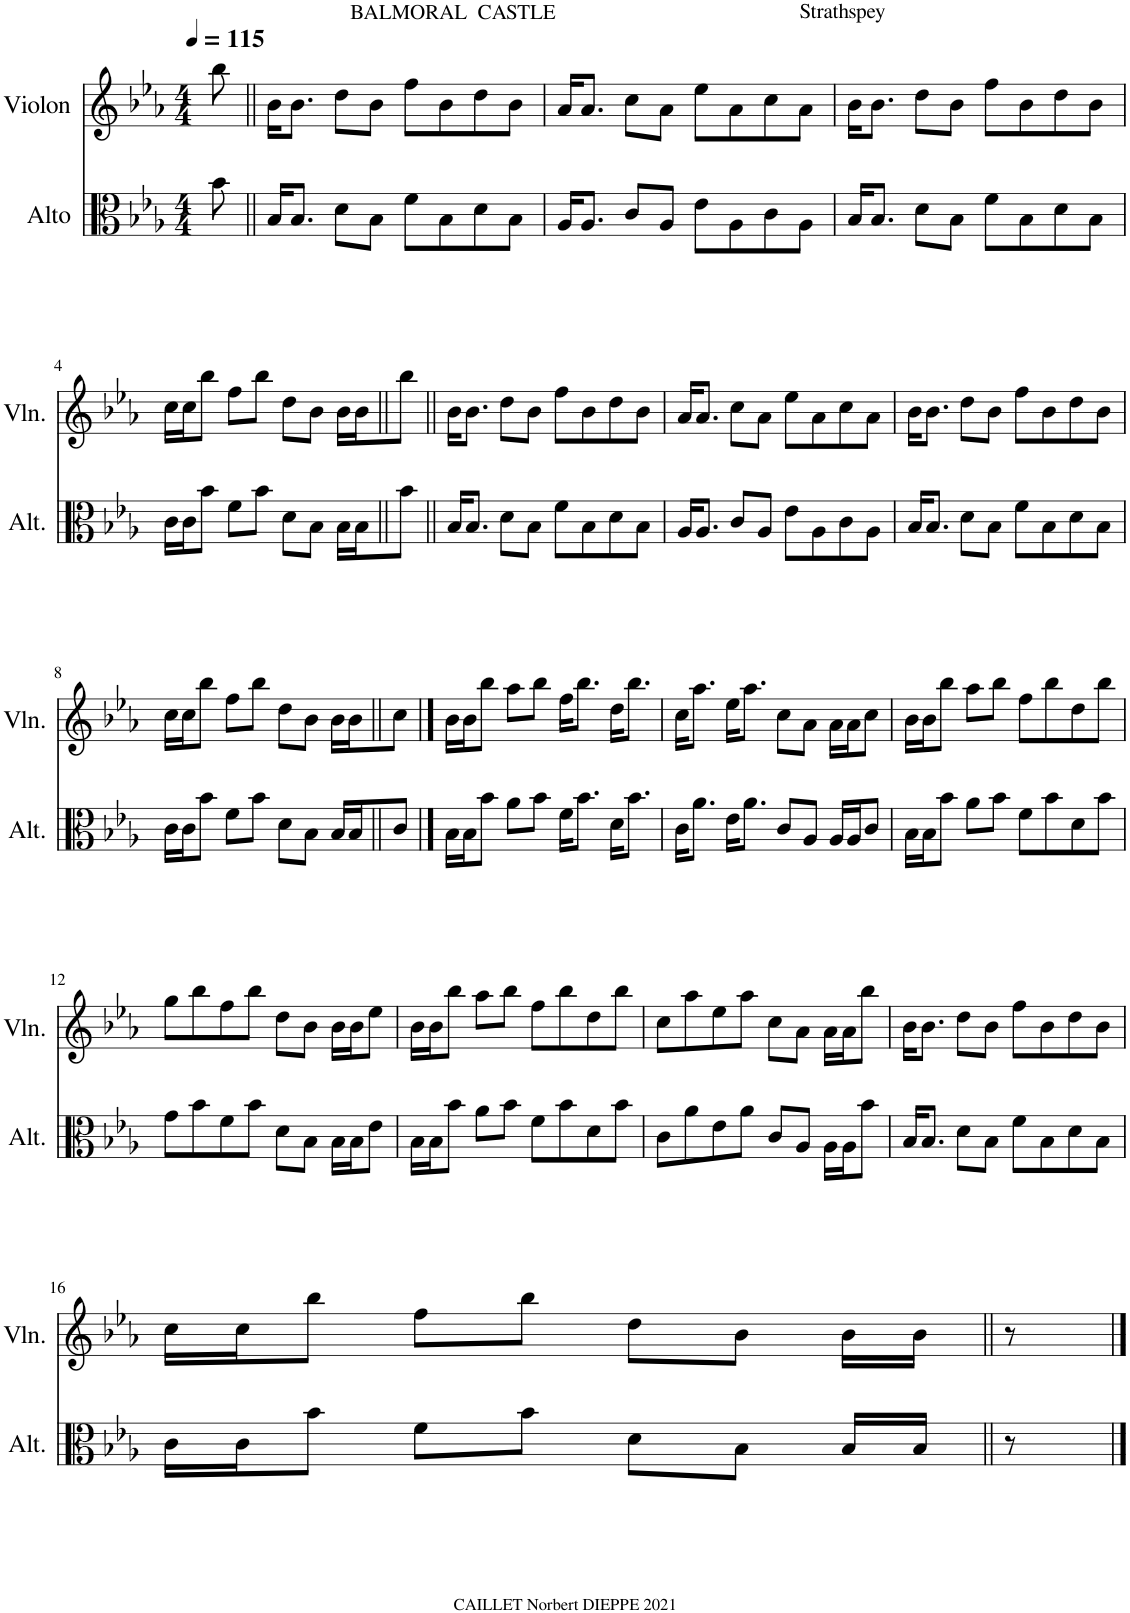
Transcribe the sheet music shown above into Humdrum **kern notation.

**kern	**kern
*part2	*part1
*staff2	*staff1
*I"Alto	*I"Violon
*I'Alt.	*I'Vln.
*clefC3	*clefG2
*k[b-e-a-]	*k[b-e-a-]
*M4/4	*M4/4
*MM115	*MM115
=	=
8b-\	8bb-\
=1||	=1||
!	!LO:TX:a:t=BALMORAL  CASTLE
16B-/KL	16b-\KL
8.B-/J	8.b-\J
8d\L	8dd\L
8B-\J	8b-\J
8f\L	8ff\L
8B-\	8b-\
8d\	8dd\
8B-\J	8b-\J
=2	=2
16A-/KL	16a-/KL
8.A-/J	8.a-/J
8c/L	8cc\L
8A-/J	8a-\J
8e-\L	8ee-\L
8A-\	8a-\
8c\	8cc\
8A-\J	8a-\J
=3	=3
!	!LO:TX:a:t=Strathspey
16B-/KL	16b-\KL
8.B-/J	8.b-\J
8d\L	8dd\L
8B-\J	8b-\J
8f\L	8ff\L
8B-\	8b-\
8d\	8dd\
8B-\J	8b-\J
!!LO:LB:g=z
=4	=4
16c\LL	16cc\LL
16c\J	16cc\J
8b-\J	8bb-\J
8f\L	8ff\L
8b-\J	8bb-\J
8d\L	8dd\L
8B-\J	8b-\J
16B-\LL	16b-\LL
16B-\J	16b-\J
8b-\J	8bb-\J
=5||	=5||
16B-/KL	16b-\KL
8.B-/J	8.b-\J
8d\L	8dd\L
8B-\J	8b-\J
8f\L	8ff\L
8B-\	8b-\
8d\	8dd\
8B-\J	8b-\J
=6	=6
16A-/KL	16a-/KL
8.A-/J	8.a-/J
8c/L	8cc\L
8A-/J	8a-\J
8e-\L	8ee-\L
8A-\	8a-\
8c\	8cc\
8A-\J	8a-\J
=7	=7
16B-/KL	16b-\KL
8.B-/J	8.b-\J
8d\L	8dd\L
8B-\J	8b-\J
8f\L	8ff\L
8B-\	8b-\
8d\	8dd\
8B-\J	8b-\J
!!LO:LB:g=z
=8	=8
16c\LL	16cc\LL
16c\J	16cc\J
8b-\J	8bb-\J
8f\L	8ff\L
8b-\J	8bb-\J
8d\L	8dd\L
8B-\J	8b-\J
16B-/LL	16b-\LL
16B-/J	16b-\J
8c/J	8cc\J
==9	==9
16B-\LL	16b-\LL
16B-\J	16b-\J
8b-\J	8bb-\J
8a-\L	8aa-\L
8b-\J	8bb-\J
16f\KL	16ff\KL
8.b-\J	8.bb-\J
16d\KL	16dd\KL
8.b-\J	8.bb-\J
=10	=10
16c\KL	16cc\KL
8.a-\J	8.aa-\J
16e-\KL	16ee-\KL
8.a-\J	8.aa-\J
8c/L	8cc\L
8A-/J	8a-\J
16A-/LL	16a-\LL
16A-/J	16a-\J
8c/J	8cc\J
=11	=11
16B-\LL	16b-\LL
16B-\J	16b-\J
8b-\J	8bb-\J
8a-\L	8aa-\L
8b-\J	8bb-\J
8f\L	8ff\L
8b-\	8bb-\
8d\	8dd\
8b-\J	8bb-\J
!!LO:LB:g=z
=12	=12
8g\L	8gg\L
8b-\	8bb-\
8f\	8ff\
8b-\J	8bb-\J
8d\L	8dd\L
8B-\J	8b-\J
16B-\LL	16b-\LL
16B-\J	16b-\J
8e-\J	8ee-\J
=13	=13
16B-\LL	16b-\LL
16B-\J	16b-\J
8b-\J	8bb-\J
8a-\L	8aa-\L
8b-\J	8bb-\J
8f\L	8ff\L
8b-\	8bb-\
8d\	8dd\
8b-\J	8bb-\J
=14	=14
8c\L	8cc\L
8a-\	8aa-\
8e-\	8ee-\
8a-\J	8aa-\J
8c/L	8cc\L
8A-/J	8a-\J
16A-\LL	16a-\LL
16A-\J	16a-\J
8b-\J	8bb-\J
=15	=15
16B-/KL	16b-\KL
8.B-/J	8.b-\J
8d\L	8dd\L
8B-\J	8b-\J
8f\L	8ff\L
8B-\	8b-\
8d\	8dd\
8B-\J	8b-\J
!!LO:LB:g=z
=16	=16
16c\LL	16cc\LL
16c\J	16cc\J
8b-\J	8bb-\J
8f\L	8ff\L
8b-\J	8bb-\J
8d\L	8dd\L
8B-\J	8b-\J
16B-/LL	16b-\LL
16B-/JJ	16b-\JJ
8r	8r
==	==
*-	*-
